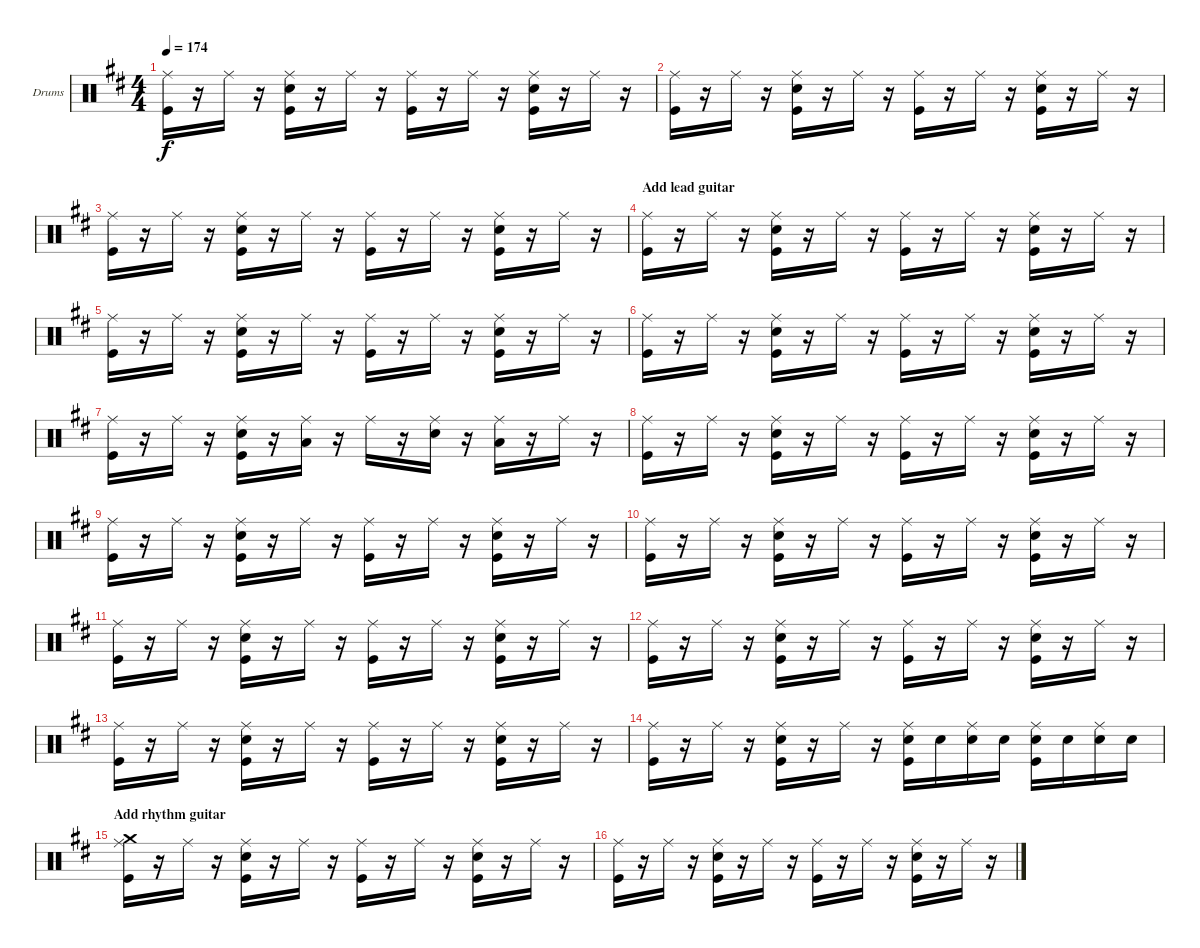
\bracketExtendMode groupsimilarinstruments
\firstSystemTrackNameOrientation horizontal
\otherSystemsTrackNameOrientation horizontal
\track ("Drumkit" "Drums") {instrument percussion}
\staff {score}
\articulation defaults
\ts (4 4)
\tempo 174
\clef neutral
\scale
0.333333
\ks d
("Kick (hit)" "Ride (middle)").16{dy f} r.16 "Ride (middle)".16 r.16 ("Kick (hit)" "Snare (hit) 2" "Ride (middle)").16 r.16 "Ride (middle)".16 r.16 ("Kick (hit)" "Ride (middle)").16 r.16 "Ride (middle)".16 r.16 ("Kick (hit)" "Snare (hit) 2" "Ride (middle)").16 r.16 "Ride (middle)".16 r.16 |
\scale
0.333333 ("Kick (hit)" "Ride (middle)").16 r.16 "Ride (middle)".16 r.16 ("Kick (hit)" "Snare (hit) 2" "Ride (middle)").16 r.16 "Ride (middle)".16 r.16 ("Kick (hit)" "Ride (middle)").16 r.16 "Ride (middle)".16 r.16 ("Kick (hit)" "Snare (hit) 2" "Ride (middle)").16 r.16 "Ride (middle)".16 r.16 |
\scale
0.333333 ("Kick (hit)" "Ride (middle)").16 r.16 "Ride (middle)".16 r.16 ("Kick (hit)" "Snare (hit) 2" "Ride (middle)").16 r.16 "Ride (middle)".16 r.16 ("Kick (hit)" "Ride (middle)").16 r.16 "Ride (middle)".16 r.16 ("Kick (hit)" "Snare (hit) 2" "Ride (middle)").16 r.16 "Ride (middle)".16 r.16 |
\section ("" "Add lead guitar")
\scale
0.333333 ("Kick (hit)" "Ride (middle)").16 r.16 "Ride (middle)".16 r.16 ("Kick (hit)" "Snare (hit) 2" "Ride (middle)").16 r.16 "Ride (middle)".16 r.16 ("Kick (hit)" "Ride (middle)").16 r.16 "Ride (middle)".16 r.16 ("Kick (hit)" "Snare (hit) 2" "Ride (middle)").16 r.16 "Ride (middle)".16 r.16 |
\scale
0.333333 ("Kick (hit)" "Ride (middle)").16 r.16 "Ride (middle)".16 r.16 ("Kick (hit)" "Snare (hit) 2" "Ride (middle)").16 r.16 "Ride (middle)".16 r.16 ("Kick (hit)" "Ride (middle)").16 r.16 "Ride (middle)".16 r.16 ("Kick (hit)" "Snare (hit) 2" "Ride (middle)").16 r.16 "Ride (middle)".16 r.16 |
\scale
0.333333 ("Kick (hit)" "Ride (middle)").16 r.16 "Ride (middle)".16 r.16 ("Kick (hit)" "Snare (hit) 2" "Ride (middle)").16 r.16 "Ride (middle)".16 r.16 ("Kick (hit)" "Ride (middle)").16 r.16 "Ride (middle)".16 r.16 ("Kick (hit)" "Snare (hit) 2" "Ride (middle)").16 r.16 "Ride (middle)".16 r.16 |
\scale
0.333333 ("Kick (hit)" "Ride (middle)").16 r.16 "Ride (middle)".16 r.16 ("Snare (hit) 2" "Kick (hit)" "Ride (middle)").16 r.16 ("Low Tom (hit)" "Ride (middle)").16 r.16 "Ride (middle)".16 r.16 ("Snare (hit) 2" "Ride (middle)").16 r.16 ("Low Tom (hit)" "Ride (middle)").16 r.16 "Ride (middle)".16 r.16 |
\scale
0.333333 ("Kick (hit)" "Ride (middle)").16 r.16 "Ride (middle)".16 r.16 ("Kick (hit)" "Snare (hit) 2" "Ride (middle)").16 r.16 "Ride (middle)".16 r.16 ("Kick (hit)" "Ride (middle)").16 r.16 "Ride (middle)".16 r.16 ("Kick (hit)" "Snare (hit) 2" "Ride (middle)").16 r.16 "Ride (middle)".16 r.16 |
\scale
0.333333 ("Kick (hit)" "Ride (middle)").16 r.16 "Ride (middle)".16 r.16 ("Kick (hit)" "Snare (hit) 2" "Ride (middle)").16 r.16 "Ride (middle)".16 r.16 ("Kick (hit)" "Ride (middle)").16 r.16 "Ride (middle)".16 r.16 ("Kick (hit)" "Snare (hit) 2" "Ride (middle)").16 r.16 "Ride (middle)".16 r.16 |
\scale
0.333333 ("Kick (hit)" "Ride (middle)").16 r.16 "Ride (middle)".16 r.16 ("Kick (hit)" "Snare (hit) 2" "Ride (middle)").16 r.16 "Ride (middle)".16 r.16 ("Kick (hit)" "Ride (middle)").16 r.16 "Ride (middle)".16 r.16 ("Kick (hit)" "Snare (hit) 2" "Ride (middle)").16 r.16 "Ride (middle)".16 r.16 |
\scale
0.333333 ("Kick (hit)" "Ride (middle)").16 r.16 "Ride (middle)".16 r.16 ("Kick (hit)" "Snare (hit) 2" "Ride (middle)").16 r.16 "Ride (middle)".16 r.16 ("Kick (hit)" "Ride (middle)").16 r.16 "Ride (middle)".16 r.16 ("Kick (hit)" "Snare (hit) 2" "Ride (middle)").16 r.16 "Ride (middle)".16 r.16 |
\scale
0.333333 ("Kick (hit)" "Ride (middle)").16 r.16 "Ride (middle)".16 r.16 ("Kick (hit)" "Snare (hit) 2" "Ride (middle)").16 r.16 "Ride (middle)".16 r.16 ("Kick (hit)" "Ride (middle)").16 r.16 "Ride (middle)".16 r.16 ("Kick (hit)" "Snare (hit) 2" "Ride (middle)").16 r.16 "Ride (middle)".16 r.16 |
\scale
0.333333 ("Kick (hit)" "Ride (middle)").16 r.16 "Ride (middle)".16 r.16 ("Kick (hit)" "Snare (hit) 2" "Ride (middle)").16 r.16 "Ride (middle)".16 r.16 ("Kick (hit)" "Ride (middle)").16 r.16 "Ride (middle)".16 r.16 ("Kick (hit)" "Snare (hit) 2" "Ride (middle)").16 r.16 "Ride (middle)".16 r.16 |
\scale
0.333333 ("Kick (hit)" "Ride (middle)").16 r.16 "Ride (middle)".16 r.16 ("Snare (hit) 2" "Kick (hit)" "Ride (middle)").16 r.16 "Ride (middle)".16 r.16 ("Snare (hit) 2" "Kick (hit)" "Ride (middle)").16 "Snare (hit) 2".16 ("Snare (hit) 2" "Ride (middle)").16 "Snare (hit) 2".16 ("Snare (hit) 2" "Kick (hit)" "Ride (middle)").16 "Snare (hit) 2".16 ("Snare (hit) 2" "Ride (middle)").16 "Snare (hit) 2".16 |
\section ("" "Add rhythm guitar")
\scale
0.333333 ("Crash medium (hit)" "Kick (hit)" "Ride (middle)").16 r.16 "Ride (middle)".16 r.16 ("Kick (hit)" "Snare (hit) 2" "Ride (middle)").16 r.16 "Ride (middle)".16 r.16 ("Kick (hit)" "Ride (middle)").16 r.16 "Ride (middle)".16 r.16 ("Kick (hit)" "Snare (hit) 2" "Ride (middle)").16 r.16 "Ride (middle)".16 r.16 |
\scale
0.333333 ("Kick (hit)" "Ride (middle)").16 r.16 "Ride (middle)".16 r.16 ("Kick (hit)" "Snare (hit) 2" "Ride (middle)").16 r.16 "Ride (middle)".16 r.16 ("Kick (hit)" "Ride (middle)").16 r.16 "Ride (middle)".16 r.16 ("Kick (hit)" "Snare (hit) 2" "Ride (middle)").16 r.16 "Ride (middle)".16 r.16
